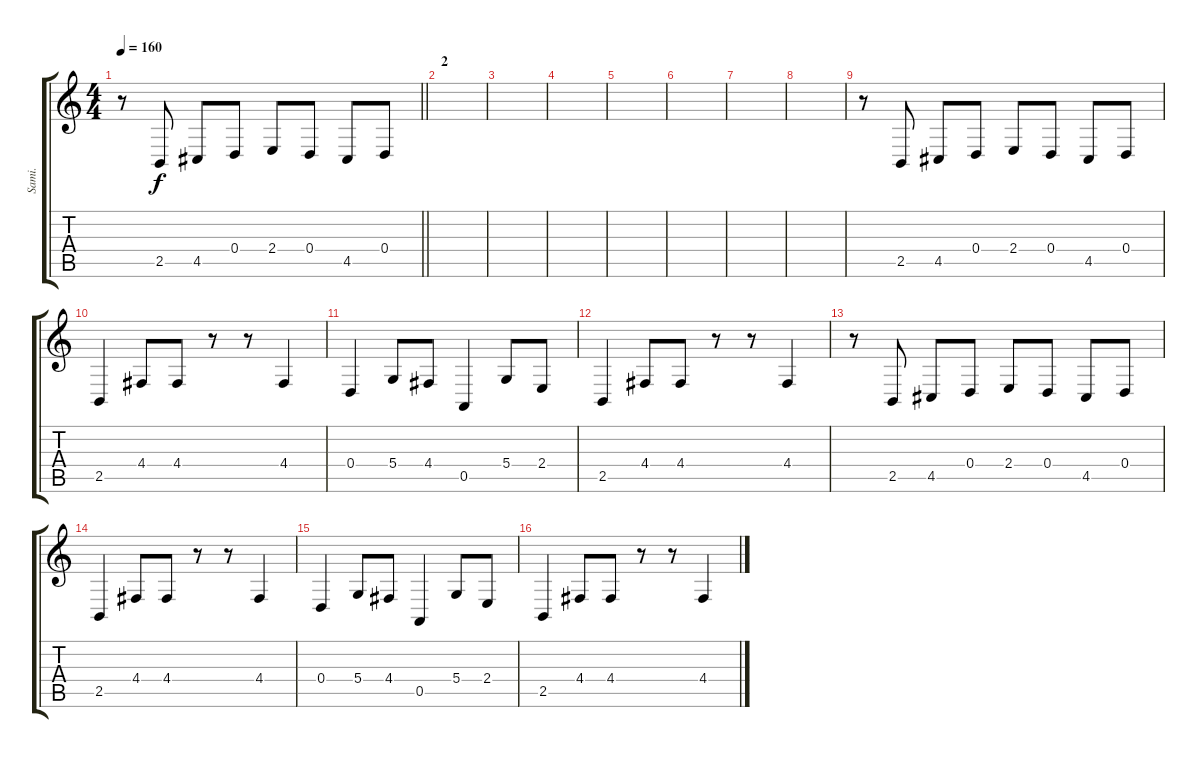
\track ("Sami." "Sami.") {instrument brasssection}
\staff {score tabs}
\tuning (E4 B3 G3 D3 A2 E2) {hide}
\ts (4 4)
\tempo 160
\clef g2
\barLineRight lightlight
\ks c
r.8{dy f} 2.5.8 4.5.8 0.4.8 2.4.8 0.4.8 4.5.8 0.4.8 |
\section ("" "2")
|
|
|
|
|
|
|
r.8 2.5.8 4.5.8 0.4.8 2.4.8 0.4.8 4.5.8 0.4.8 |
2.5.4 4.4.8 4.4.8 r.8 r.8 4.4.4 |
0.4.4 5.4.8 4.4.8 0.5.4 5.4.8 2.4.8 |
2.5.4 4.4.8 4.4.8 r.8 r.8 4.4.4 |
r.8 2.5.8 4.5.8 0.4.8 2.4.8 0.4.8 4.5.8 0.4.8 |
2.5.4 4.4.8 4.4.8 r.8 r.8 4.4.4 |
0.4.4 5.4.8 4.4.8 0.5.4 5.4.8 2.4.8 |
2.5.4 4.4.8 4.4.8 r.8 r.8 4.4.4
